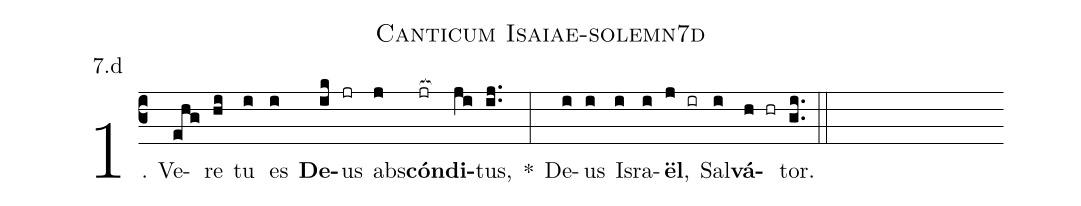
name: Canticum Isaiae-solemn7d;
annotation: 7.d;
%%
(c3)1. Ve(ehg)re(hi) tu(i) es(i) <b>De</b>(ik)us(jr) abs(j)<b>cón</b>(jr[ocb:1{])<b>di</b>(ji[ocb:0}])tus,(ij..) *(:) De(i)us(i) Is(i)ra(i)<b>ël</b>,(j ir) Sal(i)<b>vá</b>(h hr)tor.(gi..) (::)
